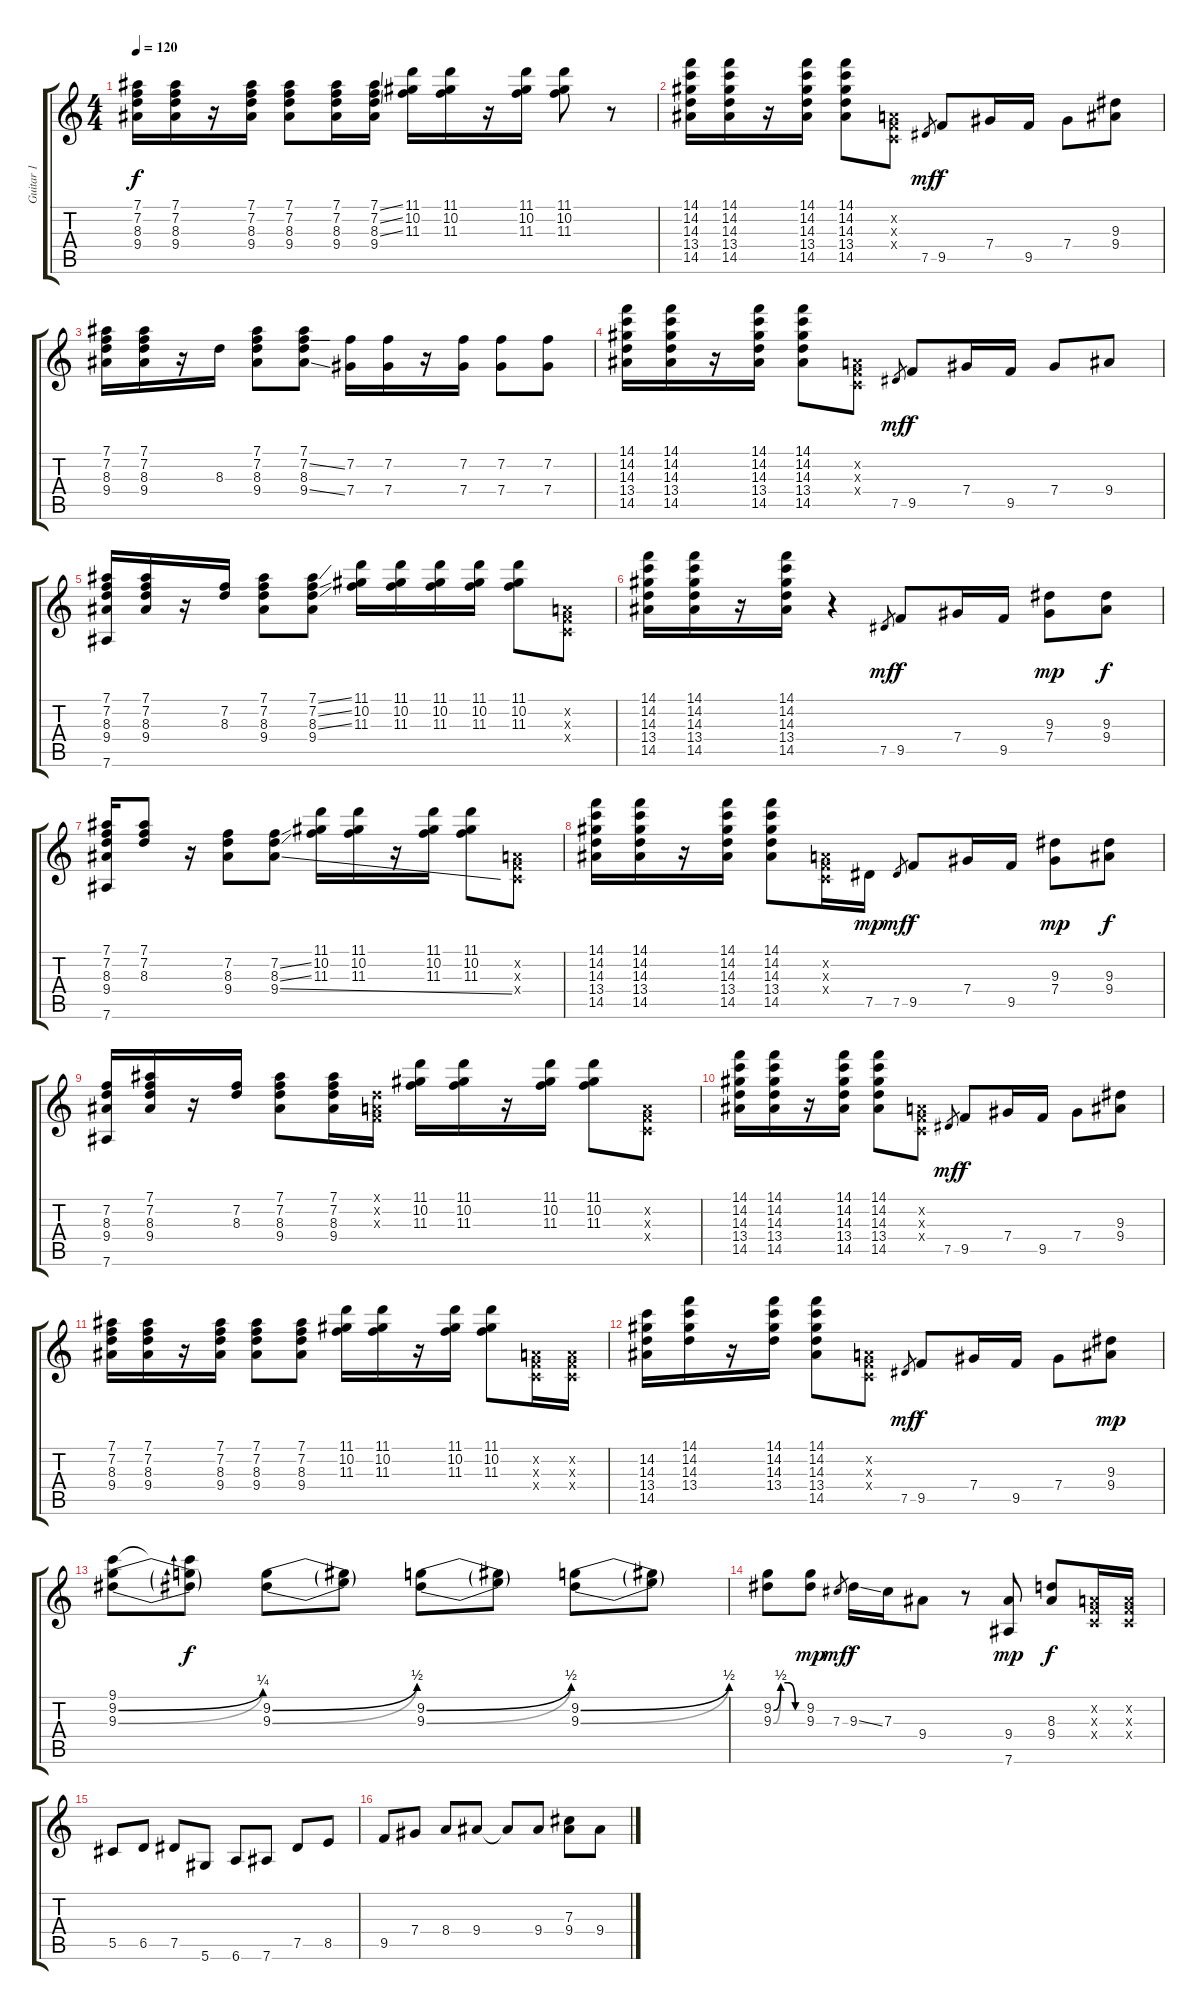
\track ("Guitar 1" "Guitar 1") {instrument acousticguitarsteel}
\staff {score tabs}
\tuning (Eb4 Bb3 Gb3 Db3 Ab2 Eb2) {hide}
\ts (4 4)
\tempo 120
\clef g2
\ks c
(7.1 7.2 8.3 9.4).16{dy f} (7.1 7.2 8.3 9.4).16 r.16 (7.1 7.2 8.3 9.4).16 (7.1 7.2 8.3 9.4).8 (7.1 7.2 8.3 9.4).16 (7.1{ss} 7.2{ss} 8.3{ss} 9.4).16 (11.1 10.2 11.3).16 (11.1 10.2 11.3).16 r.16 (11.1 10.2 11.3).16 (11.1 10.2 11.3).8 r.8 |
(14.1 14.2 14.3 13.4 14.5).16 (14.1 14.2 14.3 13.4 14.5).16 r.16 (14.1 14.2 14.3 13.4 14.5).16 (14.1 14.2 14.3 13.4 14.5).8 (-1.2{x} -1.3{x} -1.4{x}).8 7.5.8{gr dy mf} 9.5.8{dy f} 7.4.16 9.5.16 7.4.8 (9.3 9.4).8 |
(7.1 7.2 8.3 9.4).16 (7.1 7.2 8.3 9.4).16 r.16 8.3.16 (7.1 7.2 8.3 9.4).8 (7.1 7.2{ss} 8.3 9.4{ss}).8 (7.2 7.4).16 (7.2 7.4).16 r.16 (7.2 7.4).16 (7.2 7.4).8 (7.2 7.4).8 |
(14.1 14.2 14.3 13.4 14.5).16 (14.1 14.2 14.3 13.4 14.5).16 r.16 (14.1 14.2 14.3 13.4 14.5).16 (14.1 14.2 14.3 13.4 14.5).8 (-1.2{x} -1.3{x} -1.4{x}).8 7.5.8{gr dy mf} 9.5.8{dy f volume 16} 7.4.16 9.5.16 7.4.8 9.4.8 |
(7.1 7.2 8.3 9.4 7.6).16 (7.1 7.2 8.3 9.4).16 r.16 (7.2 8.3).16 (7.1 7.2 8.3 9.4).8 (7.1{ss} 7.2{ss} 8.3{ss} 9.4).8 (11.1 10.2 11.3).16 (11.1 10.2 11.3).16 (11.1 10.2 11.3).16 (11.1 10.2 11.3).16 (11.1 10.2 11.3).8 (-1.2{x} -1.3{x} -1.4{x}).8 |
(14.1 14.2 14.3 13.4 14.5).16 (14.1 14.2 14.3 13.4 14.5).16 r.16 (14.1 14.2 14.3 13.4 14.5).16 r.4 7.5.8{gr dy mf} 9.5.8{dy f} 7.4.16 9.5.16 (9.3 7.4).8{dy mp} (9.3 9.4).8{dy f} |
(7.1 7.2 8.3 9.4 7.6).16 (7.1 7.2 8.3).8 r.16 (7.2 8.3 9.4).8 (7.2{ss} 8.3{ss} 9.4{ss}).8 (11.1 10.2 11.3).16 (11.1 10.2 11.3).16 r.16 (11.1 10.2 11.3).16 (11.1 10.2 11.3).8 (-1.2{x} -1.3{x} -1.4{x}).8 |
(14.1 14.2 14.3 13.4 14.5).16 (14.1 14.2 14.3 13.4 14.5).16 r.16 (14.1 14.2 14.3 13.4 14.5).16 (14.1 14.2 14.3 13.4 14.5).8 (-1.2{x} -1.3{x} -1.4{x}).16 7.5.16{dy mp} 7.5.8{gr dy mf} 9.5.8{dy f} 7.4.16 9.5.16 (9.3 7.4).8{dy mp} (9.3 9.4).8{dy f} |
(7.2 8.3 9.4 7.6).16 (7.1 7.2 8.3 9.4).16 r.16 (7.2 8.3).16 (7.1 7.2 8.3 9.4).8 (7.1 7.2 8.3 9.4).16 (-1.1{x} -1.2{x} -1.3{x}).16 (11.1 10.2 11.3).16 (11.1 10.2 11.3).16 r.16 (11.1 10.2 11.3).16 (11.1 10.2 11.3).8 (-1.2{x} -1.3{x} -1.4{x}).8 |
(14.1 14.2 14.3 13.4 14.5).16 (14.1 14.2 14.3 13.4 14.5).16 r.16 (14.1 14.2 14.3 13.4 14.5).16 (14.1 14.2 14.3 13.4 14.5).8 (-1.2{x} -1.3{x} -1.4{x}).8 7.5.8{gr dy mf} 9.5.8{dy f} 7.4.16 9.5.16 7.4.8 (9.3 9.4).8 |
(7.1 7.2 8.3 9.4).16 (7.1 7.2 8.3 9.4).16 r.16 (7.1 7.2 8.3 9.4).16 (7.1 7.2 8.3 9.4).8 (7.1 7.2 8.3 9.4).8 (11.1 10.2 11.3).16 (11.1 10.2 11.3).16 r.16 (11.1 10.2 11.3).16 (11.1 10.2 11.3).8 (-1.2{x} -1.3{x} -1.4{x}).16 (-1.2{x} -1.3{x} -1.4{x}).16 |
(14.2 14.3 13.4 14.5).16 (14.1 14.2 14.3 13.4).16 r.16 (14.1 14.2 14.3 13.4).16 (14.1 14.2 14.3 13.4 14.5).8 (-1.2{x} -1.3{x} -1.4{x}).8 7.5.8{gr dy mf} 9.5.8{dy f} 7.4.16 9.5.16 7.4.8 (9.3 9.4).8{dy mp} |
(9.1 9.2{be (bend 0 0 60 1)} 9.3{be (bend 0 0 60 1)}).8 (9.1{t} 9.2{t} 9.3{t}).8{dy f} (9.2{be (bend 0 0 60 2)} 9.3{be (bend 0 0 60 2)}).8 (9.2{t} 9.3{t}).8 (9.2{be (bend 0 0 60 2)} 9.3{be (bend 0 0 60 2)}).8 (9.2{t} 9.3{t}).8 (9.2{be (bend 0 0 60 2)} 9.3{be (bend 0 0 60 2)}).8 (9.2{t} 9.3{t}).8 |
(9.2{be (custom 0 0 15 2 30 2 45 0 60 0)} 9.3{be (custom 0 0 15 2 30 2 45 0 60 0)}).8 (9.2 9.3).8{dy mp} 7.3.8{gr dy mf} 9.3{ss}.16{dy f} 7.3.16 9.4.8 r.8 (9.4 7.6).8{dy mp} (8.3 9.4).8{dy f} (-1.2{x} -1.3{x} -1.4{x}).16 (-1.2{x} -1.3{x} -1.4{x}).16 |
5.5.8 6.5.8 7.5.8 5.6.8 6.6.8 7.6.8 7.5.8 8.5.8 |
9.5.8 7.4.8 8.4.8 9.4.8 9.4{t}.8 9.4.8 (7.3 9.4).8 9.4.8
